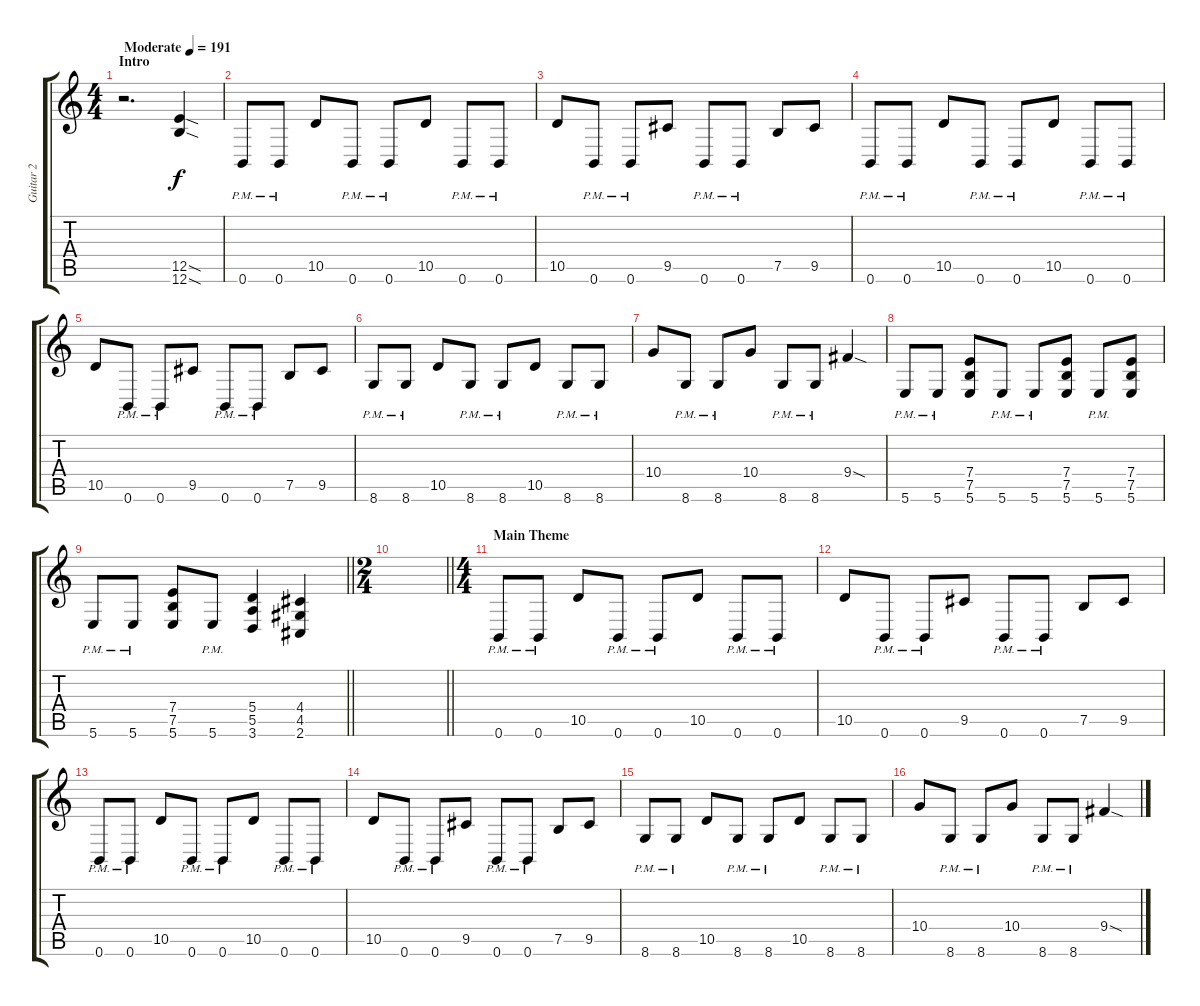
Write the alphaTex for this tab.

\track ("Guitar 2" "Guitar 2") {instrument distortionguitar}
\staff {score tabs}
\tuning (B3 Gb3 D3 A2 E2 B1) {hide}
\ts (4 4)
\section ("" "Intro")
\tempo (191 "Moderate")
\clef g2
\ks c
r.2{d dy f instrument distortionguitar} (12.5{sod} 12.6{sod}).4 |
0.6{pm}.8{volume 16} 0.6{pm}.8 10.5.8 0.6{pm}.8 0.6{pm}.8 10.5.8 0.6{pm}.8 0.6{pm}.8 |
10.5.8 0.6{pm}.8 0.6{pm}.8 9.5.8 0.6{pm}.8 0.6{pm}.8 7.5.8 9.5.8 |
0.6{pm}.8 0.6{pm}.8 10.5.8 0.6{pm}.8 0.6{pm}.8 10.5.8 0.6{pm}.8 0.6{pm}.8 |
10.5.8 0.6{pm}.8 0.6{pm}.8 9.5.8 0.6{pm}.8 0.6{pm}.8 7.5.8 9.5.8 |
8.6{pm}.8 8.6{pm}.8 10.5.8 8.6{pm}.8 8.6{pm}.8 10.5.8 8.6{pm}.8 8.6{pm}.8 |
10.4.8 8.6{pm}.8 8.6{pm}.8 10.4.8 8.6{pm}.8 8.6{pm}.8 9.4{sod}.4 |
5.6{pm}.8 5.6{pm}.8 (7.4 7.5 5.6).8 5.6{pm}.8 5.6{pm}.8 (7.4 7.5 5.6).8 5.6{pm}.8 (7.4 7.5 5.6).8 |
\barLineRight lightlight
5.6{pm}.8 5.6{pm}.8 (7.4 7.5 5.6).8 5.6{pm}.8 (5.4 5.5 3.6).4 (4.4 4.5 2.6).4 |
\ts (2 4)
\barLineRight lightlight
|
\ts (4 4)
\section ("" "Main Theme")
0.6{pm}.8 0.6{pm}.8 10.5.8 0.6{pm}.8 0.6{pm}.8 10.5.8 0.6{pm}.8 0.6{pm}.8 |
10.5.8 0.6{pm}.8 0.6{pm}.8 9.5.8 0.6{pm}.8 0.6{pm}.8 7.5.8 9.5.8 |
0.6{pm}.8 0.6{pm}.8 10.5.8 0.6{pm}.8 0.6{pm}.8 10.5.8 0.6{pm}.8 0.6{pm}.8 |
10.5.8 0.6{pm}.8 0.6{pm}.8 9.5.8 0.6{pm}.8 0.6{pm}.8 7.5.8 9.5.8 |
8.6{pm}.8 8.6{pm}.8 10.5.8 8.6{pm}.8 8.6{pm}.8 10.5.8 8.6{pm}.8 8.6{pm}.8 |
10.4.8 8.6{pm}.8 8.6{pm}.8 10.4.8 8.6{pm}.8 8.6{pm}.8 9.4{sod}.4
